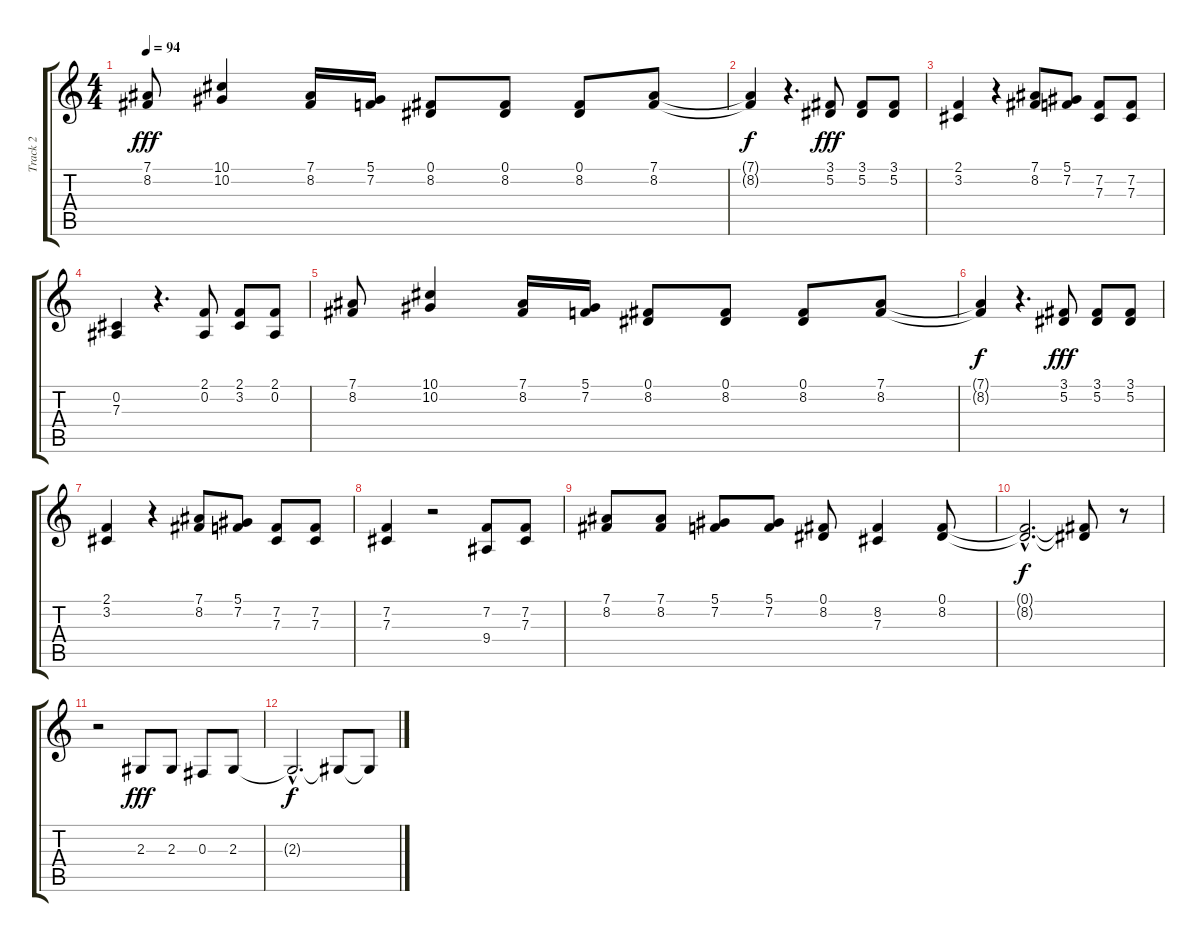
\track ("Track 2" "Track 2") {instrument cello}
\staff {score tabs}
\tuning (Eb4 Bb3 Gb3 Db3 Ab2 Eb2) {hide}
\ts (4 4)
\tempo 94
\clef g2
\ks c
(7.1 8.2).8{dy fff} (10.1 10.2).4 (7.1 8.2).16 (5.1 7.2).16 (0.1 8.2).8 (0.1 8.2).8 (0.1 8.2).8 (7.1 8.2).8 |
(7.1{t} 8.2{t}).4{dy f} r.4{d} (3.1 5.2).8{dy fff} (3.1 5.2).8 (3.1 5.2).8 |
(2.1 3.2).4 r.4 (7.1 8.2).8 (5.1 7.2).8 (7.2 7.3).8 (7.2 7.3).8 |
(0.2 7.3).4 r.4{d} (2.1 0.2).8 (2.1 3.2).8 (2.1 0.2).8 |
(7.1 8.2).8 (10.1 10.2).4 (7.1 8.2).16 (5.1 7.2).16 (0.1 8.2).8 (0.1 8.2).8 (0.1 8.2).8 (7.1 8.2).8 |
(7.1{t} 8.2{t}).4{dy f} r.4{d} (3.1 5.2).8{dy fff} (3.1 5.2).8 (3.1 5.2).8 |
(2.1 3.2).4 r.4 (7.1 8.2).8 (5.1 7.2).8 (7.2 7.3).8 (7.2 7.3).8 |
(7.2 7.3).4 r.2 (7.2 9.4).8 (7.2 7.3).8 |
(7.1 8.2).8 (7.1 8.2).8 (5.1 7.2).8 (5.1 7.2).8 (0.1 8.2).8 (8.2 7.3).4 (0.1 8.2).8 |
(0.1{hac t} 8.2{hac t}).2{d dy f} (0.1{t} 8.2{t}).8 r.8 |
r.2 2.3.8{dy fff} 2.3.8 0.3.8 2.3.8 |
2.3{hac t}.2{d dy f} 2.3{t}.8 2.3{t}.8
